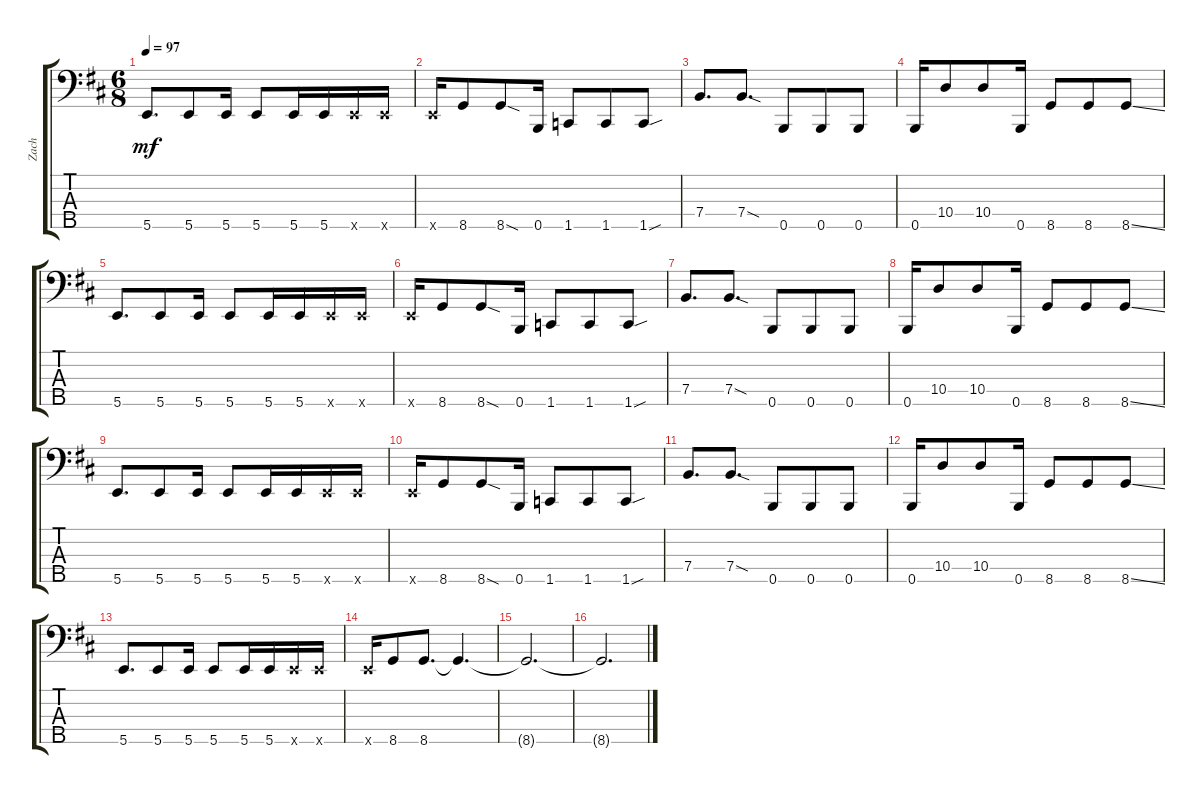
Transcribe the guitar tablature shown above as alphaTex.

\track ("Zach" "Zach") {instrument electricbassfinger}
\staff {score tabs}
\tuning (G2 D2 A1 E1 B0) {hide}
\ts (6 8)
\tempo 97
\clef f4
\ks bminor
5.5.8{d dy mf} 5.5.8 5.5.16 5.5.8 5.5.16 5.5.16 5.5{x}.16 5.5{x}.16 |
5.5{x}.16 8.5.8 8.5{sod}.8 0.5.16 1.5.8 1.5.8 1.5{sou}.8 |
7.4.8{d} 7.4{sod}.8{d} 0.5.8 0.5.8 0.5.8 |
0.5.16 10.4.8 10.4.8 0.5.16 8.5.8 8.5.8 8.5{ss}.8 |
5.5.8{d} 5.5.8 5.5.16 5.5.8 5.5.16 5.5.16 5.5{x}.16 5.5{x}.16 |
5.5{x}.16 8.5.8 8.5{sod}.8 0.5.16 1.5.8 1.5.8 1.5{sou}.8 |
7.4.8{d} 7.4{sod}.8{d} 0.5.8 0.5.8 0.5.8 |
0.5.16 10.4.8 10.4.8 0.5.16 8.5.8 8.5.8 8.5{ss}.8 |
5.5.8{d} 5.5.8 5.5.16 5.5.8 5.5.16 5.5.16 5.5{x}.16 5.5{x}.16 |
5.5{x}.16 8.5.8 8.5{sod}.8 0.5.16 1.5.8 1.5.8 1.5{sou}.8 |
7.4.8{d} 7.4{sod}.8{d} 0.5.8 0.5.8 0.5.8 |
0.5.16 10.4.8 10.4.8 0.5.16 8.5.8 8.5.8 8.5{ss}.8 |
5.5.8{d} 5.5.8 5.5.16 5.5.8 5.5.16 5.5.16 5.5{x}.16 5.5{x}.16 |
5.5{x}.16 8.5.8 8.5.8{d} 8.5{t}.4{d} |
8.5{t}.2{d} |
8.5{t}.2{d}
